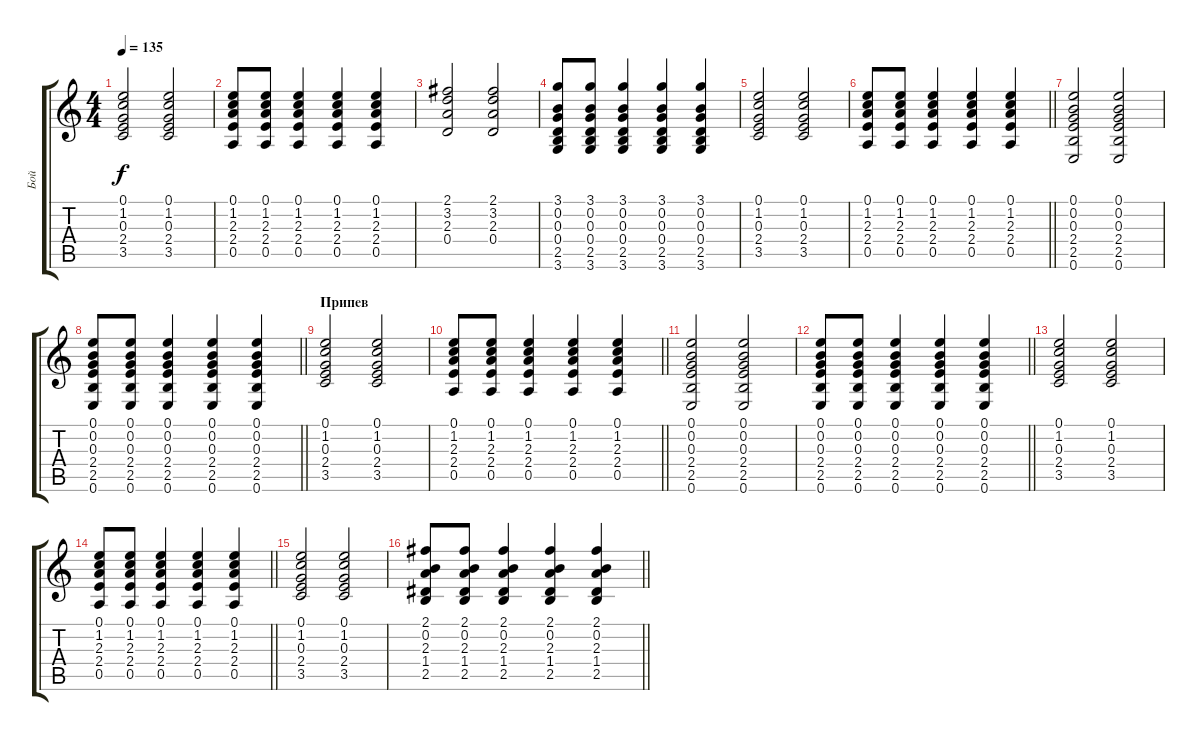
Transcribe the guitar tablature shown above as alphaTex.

\track ("Бой" "Бой") {instrument acousticguitarsteel}
\staff {score tabs}
\tuning (E4 B3 G3 D3 A2 E2) {hide}
\ts (4 4)
\tempo 135
\clef g2
\ks c
(0.1 1.2 0.3 2.4 3.5).2{dy f} (0.1 1.2 0.3 2.4 3.5).2 |
(0.1 1.2 2.3 2.4 0.5).8 (0.1 1.2 2.3 2.4 0.5).8 (0.1 1.2 2.3 2.4 0.5).4 (0.1 1.2 2.3 2.4 0.5).4 (0.1 1.2 2.3 2.4 0.5).4 |
(2.1 3.2 2.3 0.4).2 (2.1 3.2 2.3 0.4).2 |
(3.1 0.2 0.3 0.4 2.5 3.6).8 (3.1 0.2 0.3 0.4 2.5 3.6).8 (3.1 0.2 0.3 0.4 2.5 3.6).4 (3.1 0.2 0.3 0.4 2.5 3.6).4 (3.1 0.2 0.3 0.4 2.5 3.6).4 |
(0.1 1.2 0.3 2.4 3.5).2 (0.1 1.2 0.3 2.4 3.5).2 |
\barLineRight lightlight
(0.1 1.2 2.3 2.4 0.5).8 (0.1 1.2 2.3 2.4 0.5).8 (0.1 1.2 2.3 2.4 0.5).4 (0.1 1.2 2.3 2.4 0.5).4 (0.1 1.2 2.3 2.4 0.5).4 |
(0.1 0.2 0.3 2.4 2.5 0.6).2 (0.1 0.2 0.3 2.4 2.5 0.6).2 |
\barLineRight lightlight
(0.1 0.2 0.3 2.4 2.5 0.6).8 (0.1 0.2 0.3 2.4 2.5 0.6).8 (0.1 0.2 0.3 2.4 2.5 0.6).4 (0.1 0.2 0.3 2.4 2.5 0.6).4 (0.1 0.2 0.3 2.4 2.5 0.6).4 |
\section ("" "Припев")
(0.1 1.2 0.3 2.4 3.5).2 (0.1 1.2 0.3 2.4 3.5).2 |
\barLineRight lightlight
(0.1 1.2 2.3 2.4 0.5).8 (0.1 1.2 2.3 2.4 0.5).8 (0.1 1.2 2.3 2.4 0.5).4 (0.1 1.2 2.3 2.4 0.5).4 (0.1 1.2 2.3 2.4 0.5).4 |
(0.1 0.2 0.3 2.4 2.5 0.6).2 (0.1 0.2 0.3 2.4 2.5 0.6).2 |
\barLineRight lightlight
(0.1 0.2 0.3 2.4 2.5 0.6).8 (0.1 0.2 0.3 2.4 2.5 0.6).8 (0.1 0.2 0.3 2.4 2.5 0.6).4 (0.1 0.2 0.3 2.4 2.5 0.6).4 (0.1 0.2 0.3 2.4 2.5 0.6).4 |
(0.1 1.2 0.3 2.4 3.5).2 (0.1 1.2 0.3 2.4 3.5).2 |
\barLineRight lightlight
(0.1 1.2 2.3 2.4 0.5).8 (0.1 1.2 2.3 2.4 0.5).8 (0.1 1.2 2.3 2.4 0.5).4 (0.1 1.2 2.3 2.4 0.5).4 (0.1 1.2 2.3 2.4 0.5).4 |
(0.1 1.2 0.3 2.4 3.5).2 (0.1 1.2 0.3 2.4 3.5).2 |
\barLineRight lightlight
(2.1 0.2 2.3 1.4 2.5).8 (2.1 0.2 2.3 1.4 2.5).8 (2.1 0.2 2.3 1.4 2.5).4 (2.1 0.2 2.3 1.4 2.5).4 (2.1 0.2 2.3 1.4 2.5).4
